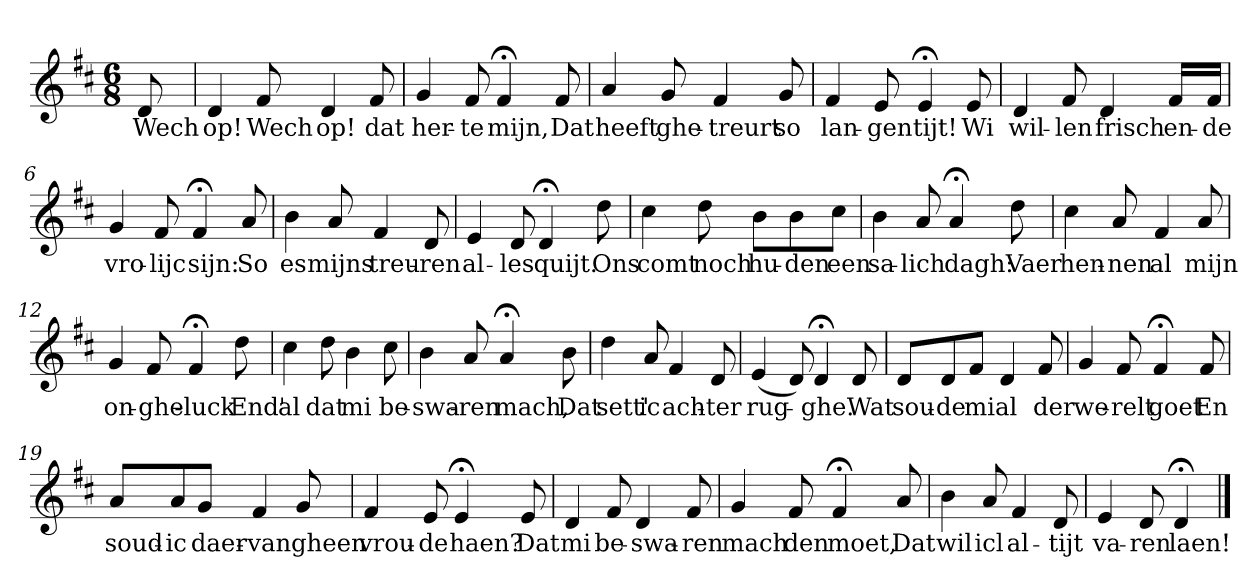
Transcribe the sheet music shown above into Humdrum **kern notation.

**kern	**text
*part1	*part1
*staff1	*staff1
*k[f#c#]	*
*D:	*
*M6/8	*
*MM120	*
=	=
8d	Wech
=1	=1
4d	op!
8f#	Wech
4d	op!
8f#	dat
=2	=2
4g	her-
8f#	-te
4f#;<	mijn,
8f#	Dat
=3	=3
4a	heeft
8g	ghe-
4f#	-treurt
8g	so
=4	=4
4f#	lan-
8e	-gen
4e;<	tijt!
8e	Wi
=5	=5
4d	wil-
8f#	-len
4d	frisch
16f#LL	en-
16f#JJ	-de
=6	=6
4g	vro-
8f#	-lijc
4f#;<	sijn:
8a	So
=7	=7
4b	es
8a	mijns
4f#	treu-
8d	-ren
=8	=8
4e	al-
8d	-les
4d;<	quijt.
8dd	Ons
=9	=9
4cc#	comt
8dd	noch
8bL	hu-
8b	-den
8cc#J	een
=10	=10
4b	sa-
8a	-lich
4a;<	dagh:
8dd	Vaer
=11	=11
4cc#	hen-
8a	-nen
4f#	al
8a	mijn
=12	=12
4g	on-
8f#	-ghe-
4f#;<	-luck
8dd	End'
=13	=13
4cc#	al
8dd	dat
4b	mi
8cc#	be-
=14	=14
4b	-swa-
8a	-ren
4a;<	mach,
8b	Dat
=15	=15
4dd	sett'
8a	ic
4f#	ach-
8d	-ter
=16	=16
(4e	rug-
8d)	.
4d;<	-ghe.
8d	Wat
=17	=17
8dL	sou-
8d	-de
8f#J	mi
4d	al
8f#	der
=18	=18
4g	we-
8f#	-relt
4f#;<	goet
8f#	En
=19	=19
8aL	soud-
8a	-ic
8gJ	daer-
4f#	-van
8g	gheen
=20	=20
4f#	vrou-
8e	-de
4e;<	haen?
8e	Dat
=21	=21
4d	mi
8f#	be-
4d	-swa-
8f#	-ren
=22	=22
4g	mach
8f#	den
4f#;<	moet,
8a	Dat
=23	=23
4b	wil
8a	icl
4f#	al-
8d	-tijt
=24	=24
4e	va-
8d	-ren
4d;<	laen!
==	==
*-	*-
